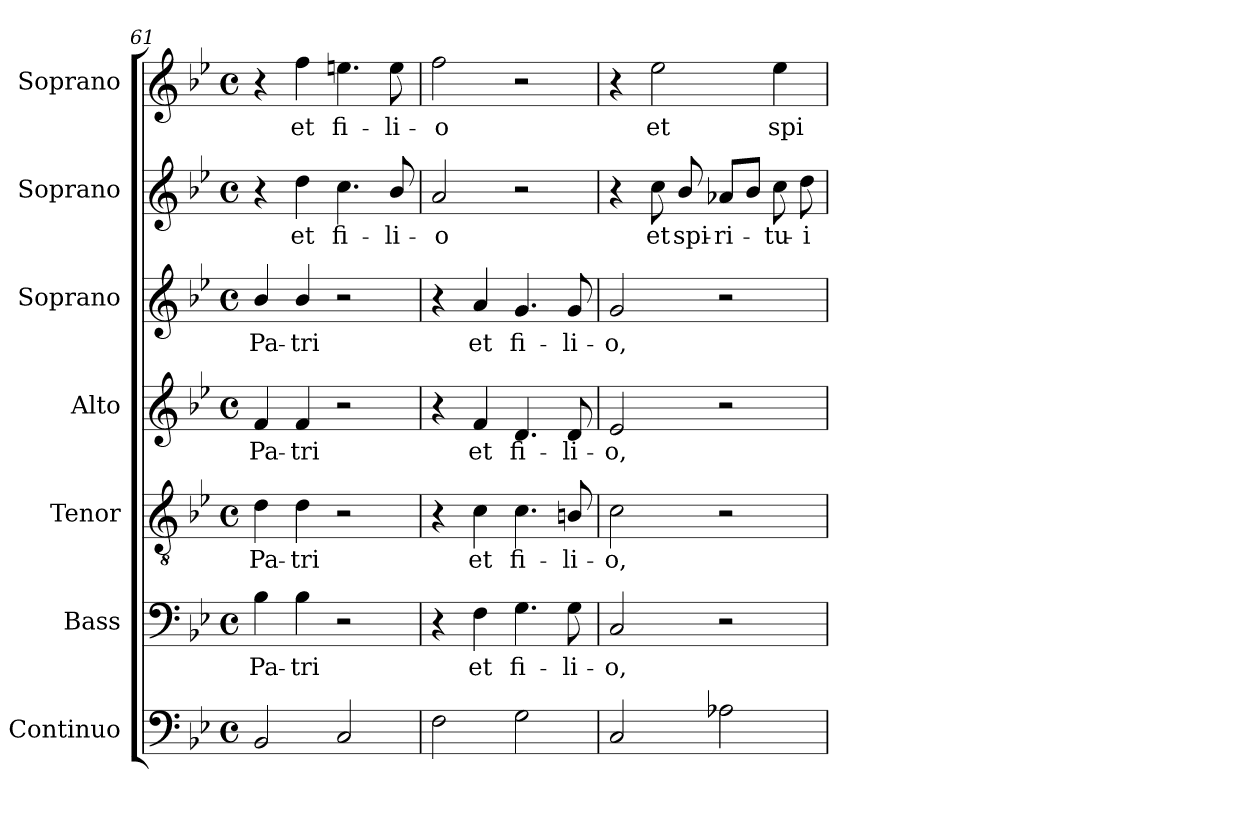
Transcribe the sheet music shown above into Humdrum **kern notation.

**kern	**kern	**text	**kern	**text	**kern	**text	**kern	**text	**kern	**text	**kern	**text
*part7	*part6	*part6	*part5	*part5	*part4	*part4	*part3	*part3	*part2	*part2	*part1	*part1
*staff7	*staff6	*staff6	*staff5	*staff5	*staff4	*staff4	*staff3	*staff3	*staff2	*staff2	*staff1	*staff1
*I"Continuo	*I"Bass	*	*I"Tenor	*	*I"Alto	*	*I"Soprano	*	*I"Soprano	*	*I"Soprano	*
*I'Cont.	*I'B.	*	*I'T.	*	*I'A.	*	*I'S.	*	*I'S.	*	*I'S.	*
*clefF4	*clefF4	*	*clefGv2	*	*clefG2	*	*clefG2	*	*clefG2	*	*clefG2	*
*	*	*	*ITrd7c12	*	*	*	*	*	*	*	*	*
*k[b-e-]	*k[b-e-]	*	*k[b-e-]	*	*k[b-e-]	*	*k[b-e-]	*	*k[b-e-]	*	*k[b-e-]	*
*B-:	*B-:	*	*B-:	*	*B-:	*	*B-:	*	*B-:	*	*B-:	*
*M4/4	*M4/4	*	*M4/4	*	*M4/4	*	*M4/4	*	*M4/4	*	*M4/4	*
*met(c)	*met(c)	*	*met(c)	*	*met(c)	*	*met(c)	*	*met(c)	*	*met(c)	*
=61	=61	=61	=61	=61	=61	=61	=61	=61	=61	=61	=61	=61
!	!	!LO:LY:b:color=#000000	!	!	!	!	!	!	!	!	!	!
!	!	!	!	!LO:LY:b:color=#000000	!	!	!	!	!	!	!	!
!	!	!	!	!	!	!LO:LY:b:color=#000000	!	!	!	!	!	!
!	!	!	!	!	!	!	!	!LO:LY:b:color=#000000	!	!	!	!
2BB-i/	4B-i\	Pa-	4Di\	Pa-	4fi/	Pa-	4b-i/	Pa-	4r	.	4r	.
!	!	!LO:LY:b:color=#000000	!	!	!	!	!	!	!	!	!	!
!	!	!	!	!LO:LY:b:color=#000000	!	!	!	!	!	!	!	!
!	!	!	!	!	!	!LO:LY:b:color=#000000	!	!	!	!	!	!
!	!	!	!	!	!	!	!	!LO:LY:b:color=#000000	!	!	!	!
!	!	!	!	!	!	!	!	!	!	!LO:LY:b:color=#000000	!	!
!	!	!	!	!	!	!	!	!	!	!	!	!LO:LY:b:color=#000000
.	4B-i\	-tri	4Di\	-tri	4fi/	-tri	4b-i/	-tri	4ddi\	et	4ffi\	et
!	!	!	!	!	!	!	!	!	!	!LO:LY:b:color=#000000	!	!
!	!	!	!	!	!	!	!	!	!	!	!	!LO:LY:b:color=#000000
2Ci/	2r	.	2r	.	2r	.	2r	.	4.cci\	fi-	4.eeni\	fi-
!	!	!	!	!	!	!	!	!	!	!LO:LY:b:color=#000000	!	!
!	!	!	!	!	!	!	!	!	!	!	!	!LO:LY:b:color=#000000
.	.	.	.	.	.	.	.	.	8b-i/	-li-	8eei\	-li-
=62	=62	=62	=62	=62	=62	=62	=62	=62	=62	=62	=62	=62
!	!	!	!	!	!	!	!	!	!	!LO:LY:b:color=#000000	!	!
!	!	!	!	!	!	!	!	!	!	!	!	!LO:LY:b:color=#000000
2Fi\	4r	.	4r	.	4r	.	4r	.	2ai/	-o	2ffi\	-o
!	!	!LO:LY:b:color=#000000	!	!	!	!	!	!	!	!	!	!
!	!	!	!	!LO:LY:b:color=#000000	!	!	!	!	!	!	!	!
!	!	!	!	!	!	!LO:LY:b:color=#000000	!	!	!	!	!	!
!	!	!	!	!	!	!	!	!LO:LY:b:color=#000000	!	!	!	!
.	4Fi\	et	4Ci\	et	4fi/	et	4ai/	et	.	.	.	.
!	!	!LO:LY:b:color=#000000	!	!	!	!	!	!	!	!	!	!
!	!	!	!	!LO:LY:b:color=#000000	!	!	!	!	!	!	!	!
!	!	!	!	!	!	!LO:LY:b:color=#000000	!	!	!	!	!	!
!	!	!	!	!	!	!	!	!LO:LY:b:color=#000000	!	!	!	!
2Gi\	4.Gi\	fi-	4.Ci\	fi-	4.di/	fi-	4.gi/	fi-	2r	.	2r	.
!	!	!LO:LY:b:color=#000000	!	!	!	!	!	!	!	!	!	!
!	!	!	!	!LO:LY:b:color=#000000	!	!	!	!	!	!	!	!
!	!	!	!	!	!	!LO:LY:b:color=#000000	!	!	!	!	!	!
!	!	!	!	!	!	!	!	!LO:LY:b:color=#000000	!	!	!	!
.	8Gi\	-li-	8BBni/	-li-	8di/	-li-	8gi/	-li-	.	.	.	.
=63	=63	=63	=63	=63	=63	=63	=63	=63	=63	=63	=63	=63
!	!	!LO:LY:b:color=#000000	!	!	!	!	!	!	!	!	!	!
!	!	!	!	!LO:LY:b:color=#000000	!	!	!	!	!	!	!	!
!	!	!	!	!	!	!LO:LY:b:color=#000000	!	!	!	!	!	!
!	!	!	!	!	!	!	!	!LO:LY:b:color=#000000	!	!	!	!
2Ci/	2Ci/	-o,	2Ci\	-o,	2e-i/	-o,	2gi/	-o,	4r	.	4r	.
!	!	!	!	!	!	!	!	!	!	!LO:LY:b:color=#000000	!	!
!	!	!	!	!	!	!	!	!	!	!	!	!LO:LY:b:color=#000000
.	.	.	.	.	.	.	.	.	8cci\	et	2ee-i\	et
!	!	!	!	!	!	!	!	!	!	!LO:LY:b:color=#000000	!	!
.	.	.	.	.	.	.	.	.	8b-i/	spi-	.	.
!	!	!	!	!	!	!	!	!	!	!LO:LY:b:color=#000000	!	!
2A-Xi\	2r	.	2r	.	2r	.	2r	.	8a-Xi/L	-ri-	.	.
.	.	.	.	.	.	.	.	.	8b-i/J	.	.	.
!	!	!	!	!	!	!	!	!	!	!LO:LY:b:color=#000000	!	!
!	!	!	!	!	!	!	!	!	!	!	!	!LO:LY:b:color=#000000
.	.	.	.	.	.	.	.	.	8cci\	-tu-	4ee-i\	spi-
!	!	!	!	!	!	!	!	!	!	!LO:LY:b:color=#000000	!	!
.	.	.	.	.	.	.	.	.	8ddi\	-i	.	.
=	=	=	=	=	=	=	=	=	=	=	=	=
*-	*-	*-	*-	*-	*-	*-	*-	*-	*-	*-	*-	*-
